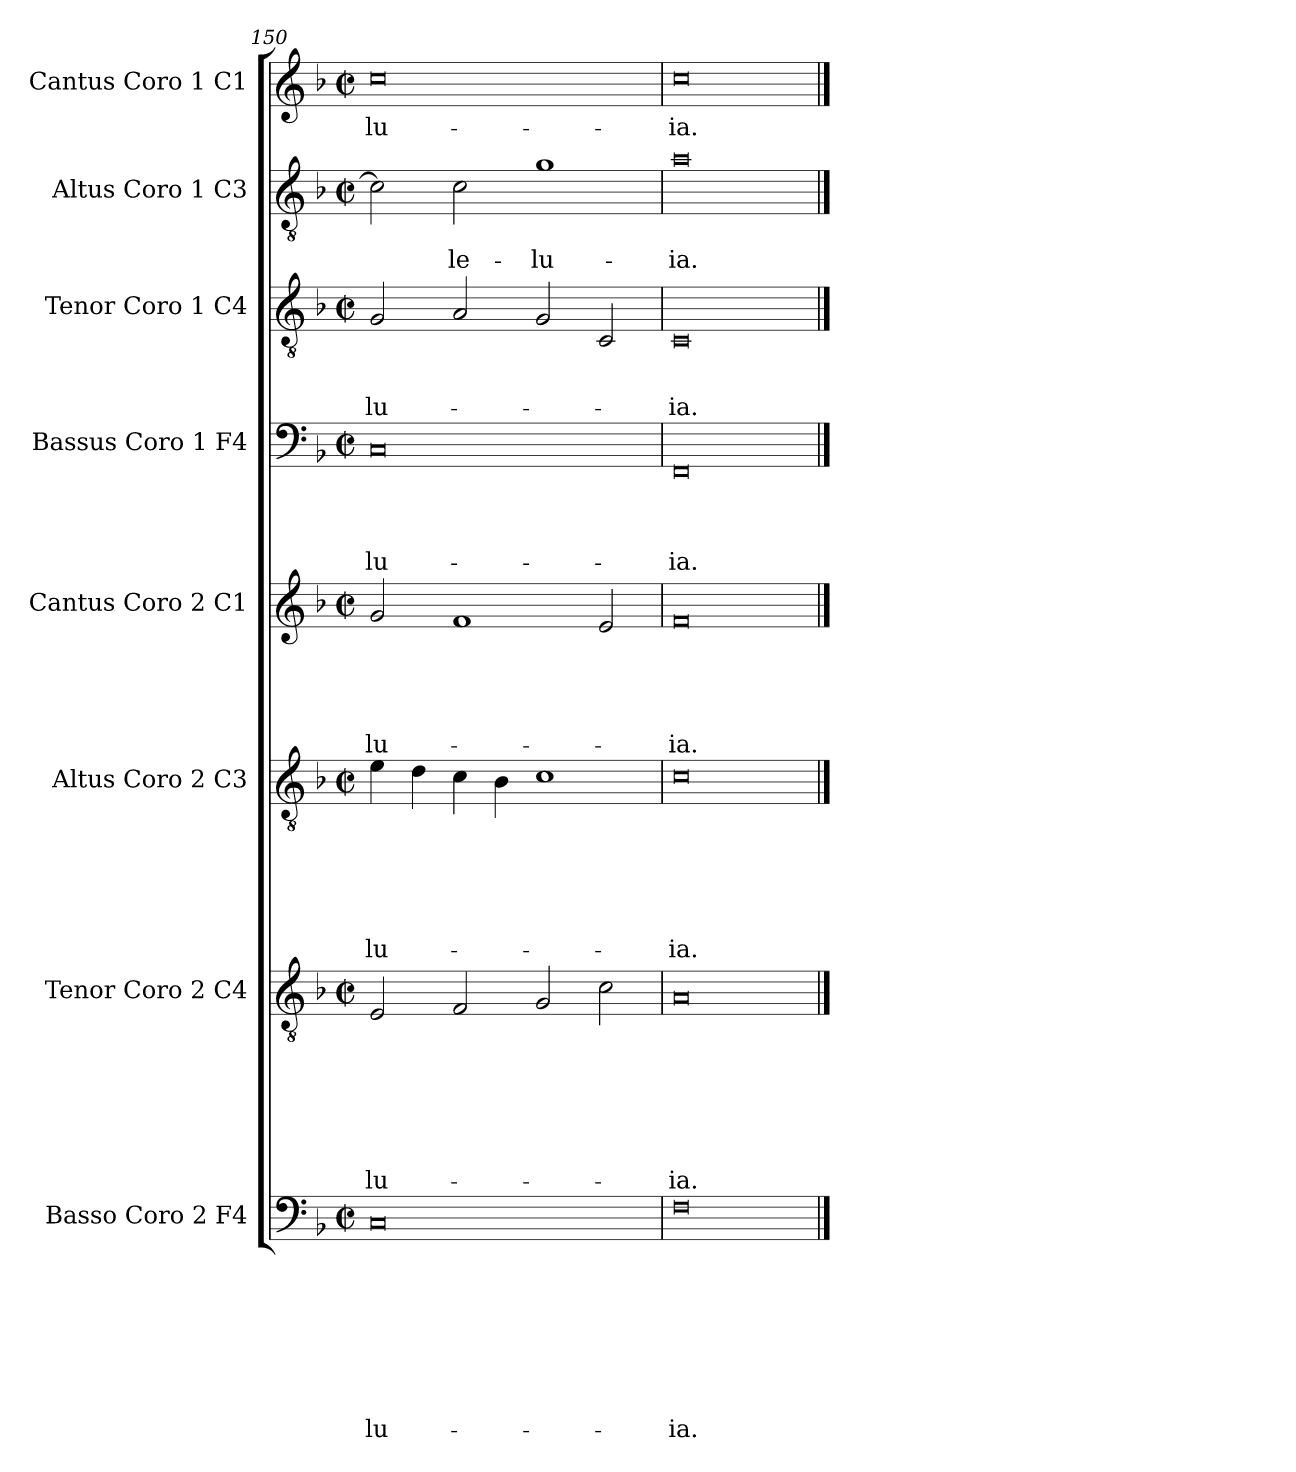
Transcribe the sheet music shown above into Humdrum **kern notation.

**kern	**text	**text	**text	**text	**text	**text	**text	**text	**kern	**text	**text	**text	**text	**text	**text	**text	**kern	**text	**text	**text	**text	**text	**text	**kern	**text	**text	**text	**text	**text	**kern	**text	**text	**text	**text	**kern	**text	**text	**text	**kern	**text	**text	**kern	**text
*part8	*part8	*part8	*part8	*part8	*part8	*part8	*part8	*part8	*part7	*part7	*part7	*part7	*part7	*part7	*part7	*part7	*part6	*part6	*part6	*part6	*part6	*part6	*part6	*part5	*part5	*part5	*part5	*part5	*part5	*part4	*part4	*part4	*part4	*part4	*part3	*part3	*part3	*part3	*part2	*part2	*part2	*part1	*part1
*staff8	*staff8	*staff8	*staff8	*staff8	*staff8	*staff8	*staff8	*staff8	*staff7	*staff7	*staff7	*staff7	*staff7	*staff7	*staff7	*staff7	*staff6	*staff6	*staff6	*staff6	*staff6	*staff6	*staff6	*staff5	*staff5	*staff5	*staff5	*staff5	*staff5	*staff4	*staff4	*staff4	*staff4	*staff4	*staff3	*staff3	*staff3	*staff3	*staff2	*staff2	*staff2	*staff1	*staff1
*I"Basso Coro 2 F4	*	*	*	*	*	*	*	*	*I"Tenor  Coro 2 C4	*	*	*	*	*	*	*	*I"Altus Coro 2 C3	*	*	*	*	*	*	*I"Cantus  Coro 2 C1	*	*	*	*	*	*I"Bassus  Coro 1 F4	*	*	*	*	*I"Tenor  Coro 1 C4	*	*	*	*I"Altus  Coro 1 C3	*	*	*I"Cantus  Coro 1 C1	*
*I'B2	*	*	*	*	*	*	*	*	*I'T2	*	*	*	*	*	*	*	*I'A2	*	*	*	*	*	*	*I'C3	*	*	*	*	*	*I'B1	*	*	*	*	*I'T1	*	*	*	*I'A1	*	*	*I'C1	*
*clefF4	*	*	*	*	*	*	*	*	*clefGv2	*	*	*	*	*	*	*	*clefGv2	*	*	*	*	*	*	*clefG2	*	*	*	*	*	*clefF4	*	*	*	*	*clefGv2	*	*	*	*clefGv2	*	*	*clefG2	*
*k[b-]	*	*	*	*	*	*	*	*	*k[b-]	*	*	*	*	*	*	*	*k[b-]	*	*	*	*	*	*	*k[b-]	*	*	*	*	*	*k[b-]	*	*	*	*	*k[b-]	*	*	*	*k[b-]	*	*	*k[b-]	*
*F:	*	*	*	*	*	*	*	*	*F:	*	*	*	*	*	*	*	*F:	*	*	*	*	*	*	*F:	*	*	*	*	*	*F:	*	*	*	*	*F:	*	*	*	*F:	*	*	*F:	*
*M2/2	*	*	*	*	*	*	*	*	*M2/2	*	*	*	*	*	*	*	*M2/2	*	*	*	*	*	*	*M2/2	*	*	*	*	*	*M2/2	*	*	*	*	*M2/2	*	*	*	*M2/2	*	*	*M2/2	*
*met(c|)	*	*	*	*	*	*	*	*	*met(c|)	*	*	*	*	*	*	*	*met(c|)	*	*	*	*	*	*	*met(c|)	*	*	*	*	*	*met(c|)	*	*	*	*	*met(c|)	*	*	*	*met(c|)	*	*	*met(c|)	*
=150	=150	=150	=150	=150	=150	=150	=150	=150	=150	=150	=150	=150	=150	=150	=150	=150	=150	=150	=150	=150	=150	=150	=150	=150	=150	=150	=150	=150	=150	=150	=150	=150	=150	=150	=150	=150	=150	=150	=150	=150	=150	=150	=150
0C	.	.	.	.	.	.	.	-lu-	2E/	.	.	.	.	.	.	-lu-	4e\	.	.	.	.	.	-lu-	2g/	.	.	.	.	-lu-	0C	.	.	.	-lu-	2G/	.	.	-lu-	2c\]	.	.	0cc	-lu-
.	.	.	.	.	.	.	.	.	.	.	.	.	.	.	.	.	4d\	.	.	.	.	.	.	.	.	.	.	.	.	.	.	.	.	.	.	.	.	.	.	.	.	.	.
.	.	.	.	.	.	.	.	.	2F/	.	.	.	.	.	.	.	4c\	.	.	.	.	.	.	1f	.	.	.	.	.	.	.	.	.	.	2A/	.	.	.	2c\	.	-le-	.	.
.	.	.	.	.	.	.	.	.	.	.	.	.	.	.	.	.	4B-\	.	.	.	.	.	.	.	.	.	.	.	.	.	.	.	.	.	.	.	.	.	.	.	.	.	.
.	.	.	.	.	.	.	.	.	2G/	.	.	.	.	.	.	.	1c	.	.	.	.	.	.	.	.	.	.	.	.	.	.	.	.	.	2G/	.	.	.	1g	.	-lu-	.	.
.	.	.	.	.	.	.	.	.	2c\	.	.	.	.	.	.	.	.	.	.	.	.	.	.	2e/	.	.	.	.	.	.	.	.	.	.	2C/	.	.	.	.	.	.	.	.
=151	=151	=151	=151	=151	=151	=151	=151	=151	=151	=151	=151	=151	=151	=151	=151	=151	=151	=151	=151	=151	=151	=151	=151	=151	=151	=151	=151	=151	=151	=151	=151	=151	=151	=151	=151	=151	=151	=151	=151	=151	=151	=151	=151
0F	.	.	.	.	.	.	.	-ia.	0A	.	.	.	.	.	.	-ia.	0c	.	.	.	.	.	-ia.	0f	.	.	.	.	-ia.	0FF	.	.	.	-ia.	0C	.	.	-ia.	0a	.	-ia.	0cc	-ia.
==	==	==	==	==	==	==	==	==	==	==	==	==	==	==	==	==	==	==	==	==	==	==	==	==	==	==	==	==	==	==	==	==	==	==	==	==	==	==	==	==	==	==	==
*-	*-	*-	*-	*-	*-	*-	*-	*-	*-	*-	*-	*-	*-	*-	*-	*-	*-	*-	*-	*-	*-	*-	*-	*-	*-	*-	*-	*-	*-	*-	*-	*-	*-	*-	*-	*-	*-	*-	*-	*-	*-	*-	*-
